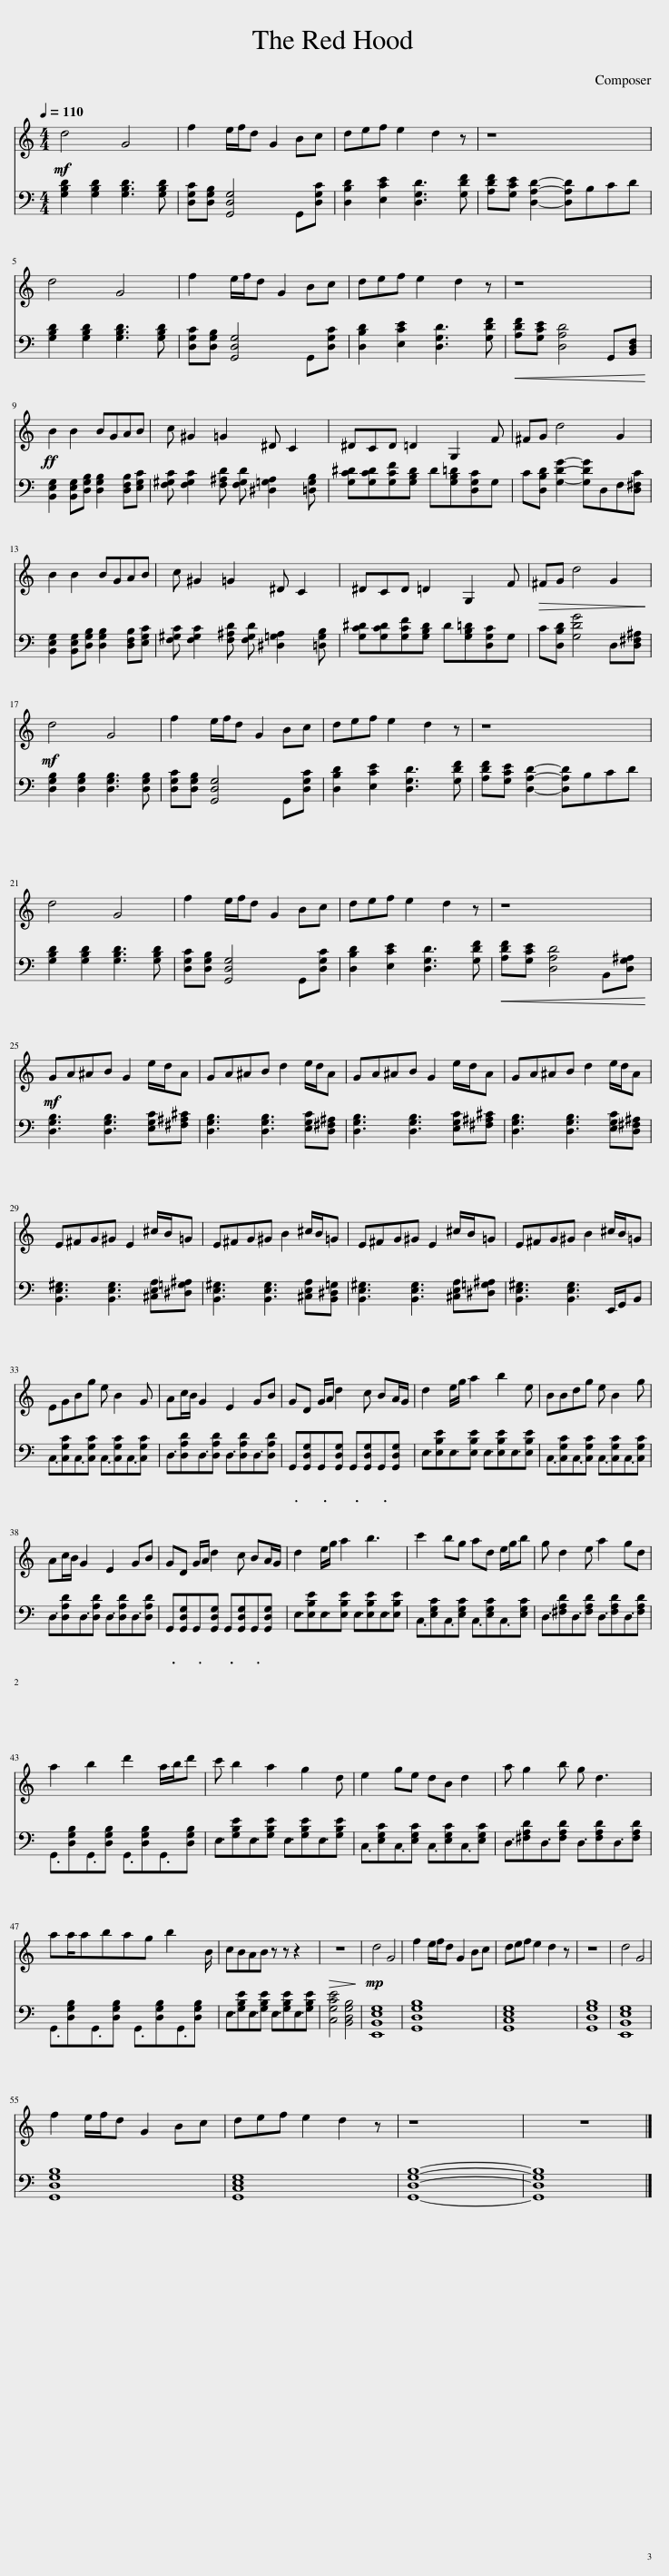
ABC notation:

X:1
%%score { 1 | 2 }
L:1/8
Q:1/4=110
M:4/4
I:linebreak $
K:C
V:1 treble
V:2 bass
V:1
!mf! d4 G4 | f2 e/f/d G2 Bc | def e2 d2 z | z8 |$ d4 G4 | %5
 f2 e/f/d G2 Bc | def e2 d2 z | z8 |$!ff! B2 B2 BGAB | c ^G2 =G2 ^D C2 | %10
 ^DCD =D2 G,2 F | ^FG d4 G2 |$ B2 B2 BGAB | c ^G2 =G2 ^D C2 | ^DCD =D2 G,2 F | %15
!>(! ^FG d4 G2!>)! |$!mf! d4 G4 | f2 e/f/d G2 Bc | def e2 d2 z | z8 |$ %20
 d4 G4 | f2 e/f/d G2 Bc | def e2 d2 z | z8 |$!mf! GA^AB G2 e/d/A | %25
 GA^AB d2 e/d/A | GA^AB G2 e/d/A | GA^AB d2 e/d/A |$ E^FG^G E2 ^c/B/=G | E^FG^G B2 ^c/B/=G | %30
 E^FG^G E2 ^c/B/=G | E^FG^G B2 ^c/B/=G |$ EGBg e B2 G | Ac/B/ G2 E2 GB | GD G/A/ d2 c BA/G/ | %35
 d2 e/g/ a2 b2 e | BBdg e B2 g |$ Ac/B/ G2 E2 GB | GD G/A/ d2 c BA/G/ | d2 e/g/ a2 b3 | %40
 c'2 bg ad e/g/b | g d2 e a2 gd |$ a2 b2 d'2 a/b/d' | c' b2 a2 g2 d | e2 ge dB d2 | %45
 a g2 b g d3 |$ aa/abag b2 B/ | cBAB z z z2 |!>(! z8!>)! |!mp! d4 G4 | %50
 f2 e/f/d G2 Bc | def e2 d2 z | z8 | d4 G4 |$ f2 e/f/d G2 Bc | %55
 def e2 d2 z | z8 | z8 |] %58
V:2
 [G,B,D]2 [G,B,D]2 [G,B,D]3 [G,B,D] | [D,G,C][D,G,B,] [G,,D,G,]4 G,,[D,G,C] | [D,B,D]2 [E,CE]2 [D,G,D]3 [G,DF] | [A,DF][G,CE] [D,A,D]2- [D,A,D]B,CD |$ [G,B,D]2 [G,B,D]2 [G,B,D]3 [G,B,D] | %5
 [D,G,C][D,G,B,] [G,,D,G,]4 G,,[D,G,C] | [D,B,D]2 [E,CE]2 [D,G,D]3 [G,DF] |!<(! [A,DF][G,CE] [D,A,D]4 G,,[B,,D,F,]!<)! |$ [B,,E,G,]2 [B,,E,G,][D,G,B,] [D,G,B,]2 [D,F,B,][E,G,C] | [F,^G,C] [F,G,C]2 [F,^A,D] [F,G,D] [^D,=G,A,]2 [=D,G,B,] | %10
 [G,C^D][G,CD][G,CF][G,B,D] D[G,B,=D][D,G,C]G, | C[D,B,D] [G,DG]2- [G,DG]D,F,[D,^F,C] |$ [B,,E,G,]2 [B,,E,G,][D,G,B,] [D,G,B,]2 [D,F,B,][E,G,C] | [F,^G,C] [F,G,C]2 [F,^A,D] [F,G,D] [^D,=G,A,]2 [=D,G,B,] | [G,C^D][G,CD][G,CF][G,B,D] D[G,B,=D][D,G,C]G, | %15
 C[D,B,D] [G,DG]4 D,[D,^F,^A,] |$ [D,G,B,]2 [D,G,B,]2 [D,G,B,]3 [D,G,B,] | [D,G,C][D,G,B,] [G,,D,G,]4 G,,[D,G,C] | [D,B,D]2 [E,CE]2 [D,G,D]3 [G,DF] | [A,DF][G,CE] [D,A,D]2- [D,A,D]B,CD |$ %20
 [G,B,D]2 [G,B,D]2 [G,B,D]3 [G,B,D] | [D,G,C][D,G,B,] [G,,D,G,]4 G,,[D,G,C] | [D,B,D]2 [E,CE]2 [D,G,D]3 [G,DF] |!<(! [A,DF][G,CE] [D,A,D]4 B,,[D,G,^A,]!<)! |$ [D,G,B,]3 [D,G,B,]3 [E,G,C][^F,^A,^C] | %25
 [D,G,B,]3 [D,G,B,]3 [E,G,C][D,^F,^A,] | [D,G,B,]3 [D,G,B,]3 [E,G,C][^F,^A,^C] | [D,G,B,]3 [D,G,B,]3 [E,G,C][D,^F,^A,] |$ [B,,E,^G,]3 [B,,E,G,]3 [^C,E,A,][^D,=G,^A,] | [B,,E,^G,]3 [B,,E,G,]3 [^C,E,A,][B,,^D,=G,] | %30
 [B,,E,^G,]3 [B,,E,G,]3 [^C,E,A,][^D,=G,^A,] | [B,,E,^G,]3 [B,,E,G,]3 E,,/G,,/B,, |$ .C,[C,G,C].C,[C,G,C] .C,[C,G,C].C,[C,G,C] | .D,[D,A,D].D,[D,A,D] .D,[D,A,D].D,[D,A,D] | .G,,[G,,D,G,].G,,[G,,D,G,] .G,,[G,,D,G,].G,,[G,,D,G,] | %35
 .E,[E,B,E].E,[E,B,E] .E,[E,B,E].E,[E,B,E] | .C,[C,G,C].C,[C,G,C] .C,[C,G,C].C,[C,G,C] |$ .D,[D,A,D].D,[D,A,D] .D,[D,A,D].D,[D,A,D] | .G,,[G,,D,G,].G,,[G,,D,G,] .G,,[G,,D,G,].G,,[G,,D,G,] | .E,[E,B,E].E,[E,B,E] .E,[E,B,E].E,[E,B,E] | %40
 .C,[E,G,C].C,[E,G,C] .C,[E,G,C].C,[E,G,C] | .D,[^F,A,D].D,[F,A,D] .D,[F,A,D].D,[F,A,D] |$ .G,,[D,G,B,].G,,[D,G,B,] .G,,[D,G,B,].G,,[D,G,B,] | .E,[G,B,E].E,[G,B,E] .E,[G,B,E].E,[G,B,E] | .C,[E,G,C].C,[E,G,C] .C,[E,G,C].C,[E,G,C] | %45
 .D,[^F,A,D].D,[F,A,D] .D,[F,A,D].D,[F,A,D] |$ .G,,[D,G,B,].G,,[D,G,B,] .G,,[D,G,B,].G,,[D,G,B,] | .E,[G,B,E].E,[G,B,E] .E,[G,B,E].E,[G,B,E] | [C,G,CE]4 [B,,D,G,B,]4 | [E,,B,,E,G,]8 | %50
 [G,,D,G,B,]8 | [G,,C,E,G,]8 | [G,,D,G,B,]8 | [E,,B,,E,G,]8 |$ [G,,D,G,B,]8 | %55
 [G,,C,E,G,]8 | [G,,D,G,B,]8- | [G,,D,G,B,]8 |] %58
